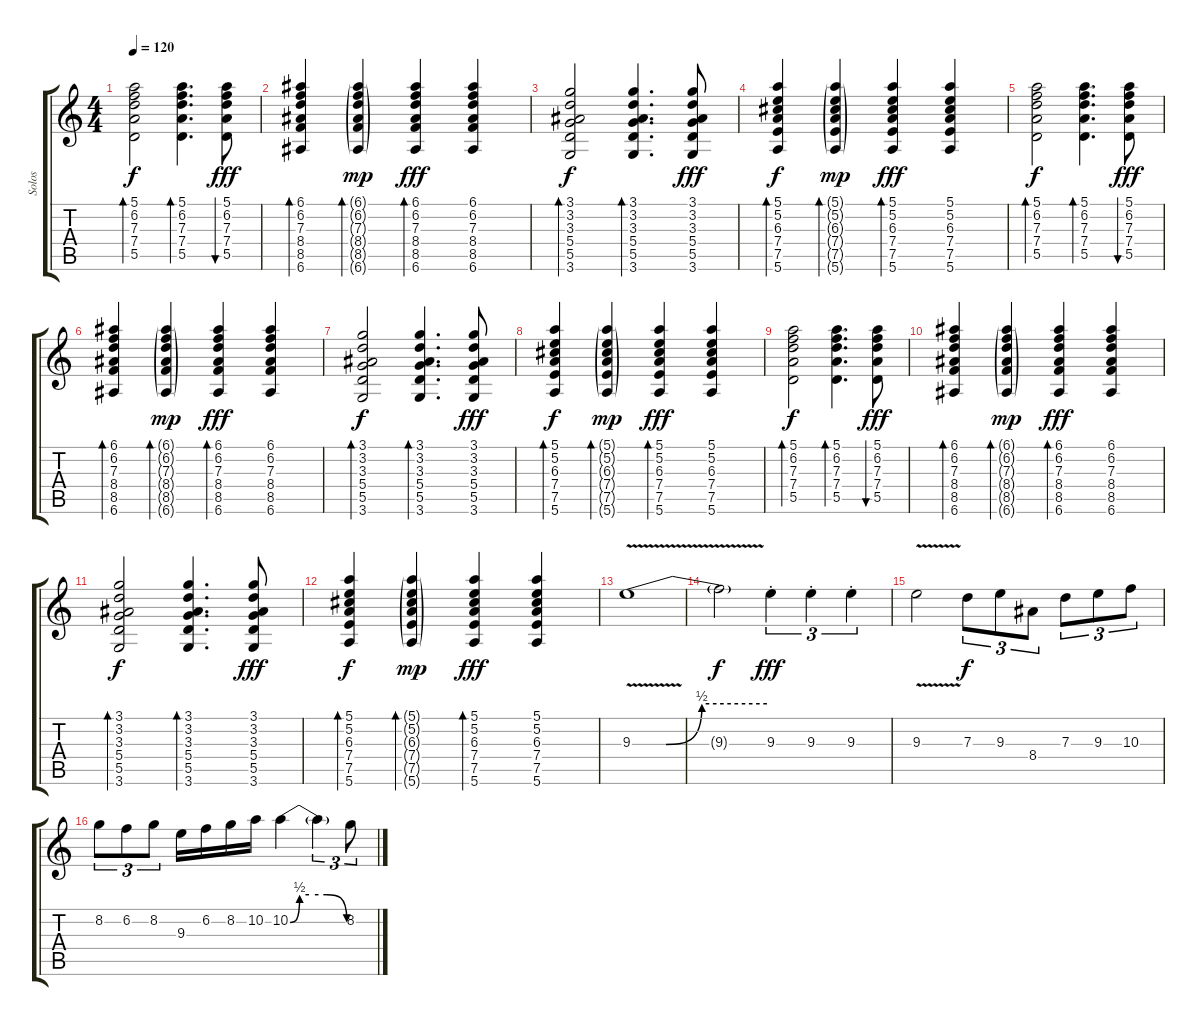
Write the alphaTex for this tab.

\track ("Solos" "Solos") {instrument electricguitarjazz}
\staff {score tabs}
\tuning (E4 B3 G3 D3 A2 E2) {hide}
\ts (4 4)
\tempo 120
\clef g2
\ks c
(5.1 6.2 7.3 7.4 5.5).2{bd 60 dy f} (5.1 6.2 7.3 7.4 5.5).4{d bd 60} (5.1 6.2 7.3 7.4 5.5).8{bu 60 dy fff} |
(6.1 6.2 7.3 8.4 8.5 6.6).4{bd 60} (6.1{g} 6.2{g} 7.3{g} 8.4{g} 8.5{g} 6.6{g}).4{bd 60 dy mp} (6.1 6.2 7.3 8.4 8.5 6.6).4{bd 60 dy fff} (6.1 6.2 7.3 8.4 8.5 6.6).4 |
(3.1 3.2 3.3 5.4 5.5 3.6).2{bd 60 dy f} (3.1 3.2 3.3 5.4 5.5 3.6).4{d bd 60} (3.1 3.2 3.3 5.4 5.5 3.6).8{dy fff} |
(5.1 5.2 6.3 7.4 7.5 5.6).4{bd 60 dy f} (5.1{g} 5.2{g} 6.3{g} 7.4{g} 7.5{g} 5.6{g}).4{bd 60 dy mp} (5.1 5.2 6.3 7.4 7.5 5.6).4{bd 60 dy fff} (5.1 5.2 6.3 7.4 7.5 5.6).4 |
(5.1 6.2 7.3 7.4 5.5).2{bd 60 dy f} (5.1 6.2 7.3 7.4 5.5).4{d bd 60} (5.1 6.2 7.3 7.4 5.5).8{bu 60 dy fff} |
(6.1 6.2 7.3 8.4 8.5 6.6).4{bd 60} (6.1{g} 6.2{g} 7.3{g} 8.4{g} 8.5{g} 6.6{g}).4{bd 60 dy mp} (6.1 6.2 7.3 8.4 8.5 6.6).4{bd 60 dy fff} (6.1 6.2 7.3 8.4 8.5 6.6).4 |
(3.1 3.2 3.3 5.4 5.5 3.6).2{bd 60 dy f} (3.1 3.2 3.3 5.4 5.5 3.6).4{d bd 60} (3.1 3.2 3.3 5.4 5.5 3.6).8{dy fff} |
(5.1 5.2 6.3 7.4 7.5 5.6).4{bd 60 dy f} (5.1{g} 5.2{g} 6.3{g} 7.4{g} 7.5{g} 5.6{g}).4{bd 60 dy mp} (5.1 5.2 6.3 7.4 7.5 5.6).4{bd 60 dy fff} (5.1 5.2 6.3 7.4 7.5 5.6).4 |
(5.1 6.2 7.3 7.4 5.5).2{bd 60 dy f} (5.1 6.2 7.3 7.4 5.5).4{d bd 60} (5.1 6.2 7.3 7.4 5.5).8{bu 60 dy fff} |
(6.1 6.2 7.3 8.4 8.5 6.6).4{bd 60} (6.1{g} 6.2{g} 7.3{g} 8.4{g} 8.5{g} 6.6{g}).4{bd 60 dy mp} (6.1 6.2 7.3 8.4 8.5 6.6).4{bd 60 dy fff} (6.1 6.2 7.3 8.4 8.5 6.6).4 |
(3.1 3.2 3.3 5.4 5.5 3.6).2{bd 60 dy f} (3.1 3.2 3.3 5.4 5.5 3.6).4{d bd 60} (3.1 3.2 3.3 5.4 5.5 3.6).8{dy fff} |
(5.1 5.2 6.3 7.4 7.5 5.6).4{bd 60 dy f} (5.1{g} 5.2{g} 6.3{g} 7.4{g} 7.5{g} 5.6{g}).4{bd 60 dy mp} (5.1 5.2 6.3 7.4 7.5 5.6).4{bd 60 dy fff} (5.1 5.2 6.3 7.4 7.5 5.6).4 |
9.3{be (custom 0 0 15 0 31 2 60 2) v}.1{volume 16 balance 8 instrument overdrivenguitar} |
9.3{t}.2{dy f} 9.3{st}.4{tu (3 2) dy fff} 9.3{st}.4{tu (3 2)} 9.3{st}.4{tu (3 2)} |
9.3{v}.2 7.3.8{tu (3 2) dy f} 9.3.8{tu (3 2)} 8.4.8{tu (3 2)} 7.3.8{tu (3 2)} 9.3.8{tu (3 2)} 10.3.8{tu (3 2)} |
8.2.8{tu (3 2)} 6.2.8{tu (3 2)} 8.2.8{tu (3 2)} 9.3.16 6.2.16 8.2.16 10.2.16 10.2{be (custom 0 0 10 2 20 2 30 2 39 2 60 0)}.4 10.2{t}.4{tu (3 2)} 8.2.8{tu (3 2)}
